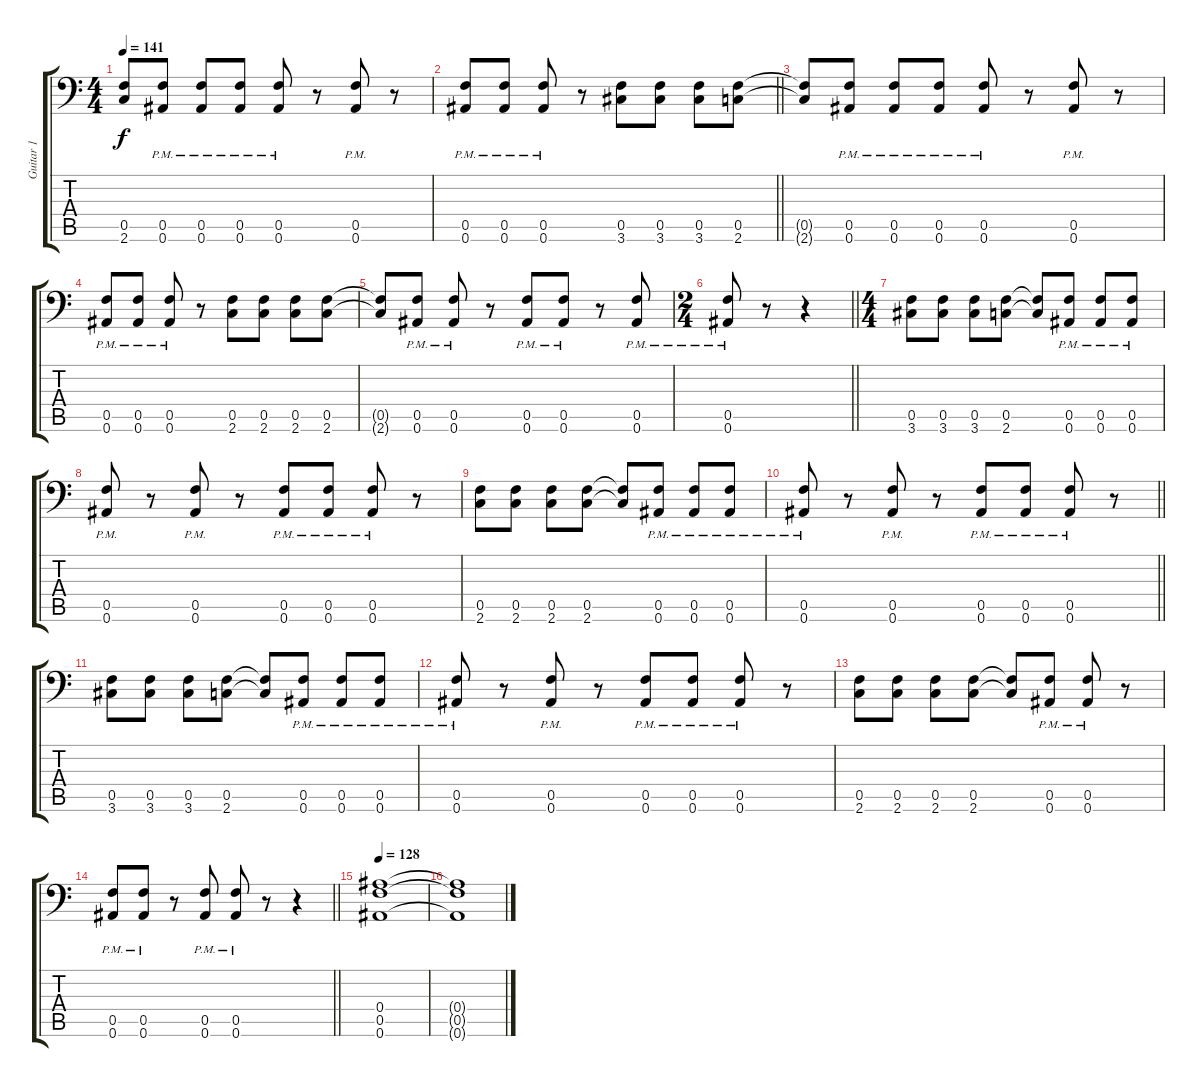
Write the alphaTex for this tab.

\track ("Guitar 1" "Guitar 1") {instrument distortionguitar}
\staff {score tabs}
\tuning (C4 G3 Eb3 Bb2 F2 Bb1) {hide}
\ts (4 4)
\tempo 141
\clef f4
\ks c
(0.5{t} 2.6{t}).8{dy f} (0.5{pm} 0.6{pm}).8 (0.5{pm} 0.6{pm}).8 (0.5{pm} 0.6{pm}).8 (0.5{pm} 0.6{pm}).8 r.8 (0.5{pm} 0.6{pm}).8 r.8 |
\barLineRight lightlight
(0.5{pm} 0.6{pm}).8 (0.5{pm} 0.6{pm}).8 (0.5{pm} 0.6{pm}).8 r.8 (0.5 3.6).8 (0.5 3.6).8 (0.5 3.6).8 (0.5 2.6).8 |
(0.5{t} 2.6{t}).8 (0.5{pm} 0.6{pm}).8 (0.5{pm} 0.6{pm}).8 (0.5{pm} 0.6{pm}).8 (0.5{pm} 0.6{pm}).8 r.8 (0.5{pm} 0.6{pm}).8 r.8 |
(0.5{pm} 0.6{pm}).8 (0.5{pm} 0.6{pm}).8 (0.5{pm} 0.6{pm}).8 r.8 (0.5 2.6).8 (0.5 2.6).8 (0.5 2.6).8 (0.5 2.6).8 |
(0.5{t} 2.6{t}).8 (0.5{pm} 0.6{pm}).8 (0.5{pm} 0.6{pm}).8 r.8 (0.5{pm} 0.6{pm}).8 (0.5{pm} 0.6{pm}).8 r.8 (0.5{pm} 0.6{pm}).8 |
\ts (2 4)
\barLineRight lightlight
(0.5{pm} 0.6{pm}).8 r.8 r.4 |
\ts (4 4)
(0.5 3.6).8 (0.5 3.6).8 (0.5 3.6).8 (0.5 2.6).8 (0.5{t} 2.6{t}).8 (0.5{pm} 0.6{pm}).8 (0.5{pm} 0.6{pm}).8 (0.5{pm} 0.6{pm}).8 |
(0.5{pm} 0.6{pm}).8 r.8 (0.5{pm} 0.6{pm}).8 r.8 (0.5{pm} 0.6{pm}).8 (0.5{pm} 0.6{pm}).8 (0.5{pm} 0.6{pm}).8 r.8 |
(0.5 2.6).8 (0.5 2.6).8 (0.5 2.6).8 (0.5 2.6).8 (0.5{t} 2.6{t}).8 (0.5{pm} 0.6{pm}).8 (0.5{pm} 0.6{pm}).8 (0.5{pm} 0.6{pm}).8 |
\barLineRight lightlight
(0.5{pm} 0.6{pm}).8 r.8 (0.5{pm} 0.6{pm}).8 r.8 (0.5{pm} 0.6{pm}).8 (0.5{pm} 0.6{pm}).8 (0.5{pm} 0.6{pm}).8 r.8 |
(0.5 3.6).8 (0.5 3.6).8 (0.5 3.6).8 (0.5 2.6).8 (0.5{t} 2.6{t}).8 (0.5{pm} 0.6{pm}).8 (0.5{pm} 0.6{pm}).8 (0.5{pm} 0.6{pm}).8 |
(0.5{pm} 0.6{pm}).8 r.8 (0.5{pm} 0.6{pm}).8 r.8 (0.5{pm} 0.6{pm}).8 (0.5{pm} 0.6{pm}).8 (0.5{pm} 0.6{pm}).8 r.8 |
(0.5 2.6).8 (0.5 2.6).8 (0.5 2.6).8 (0.5 2.6).8 (0.5{t} 2.6{t}).8 (0.5{pm} 0.6{pm}).8 (0.5{pm} 0.6{pm}).8 r.8 |
\barLineRight lightlight
(0.5{pm} 0.6{pm}).8 (0.5{pm} 0.6{pm}).8 r.8 (0.5{pm} 0.6{pm}).8 (0.5{pm} 0.6{pm}).8 r.8 r.4 |
\tempo 128
(0.4 0.5 0.6).1 |
(0.4{t} 0.5{t} 0.6{t}).1
